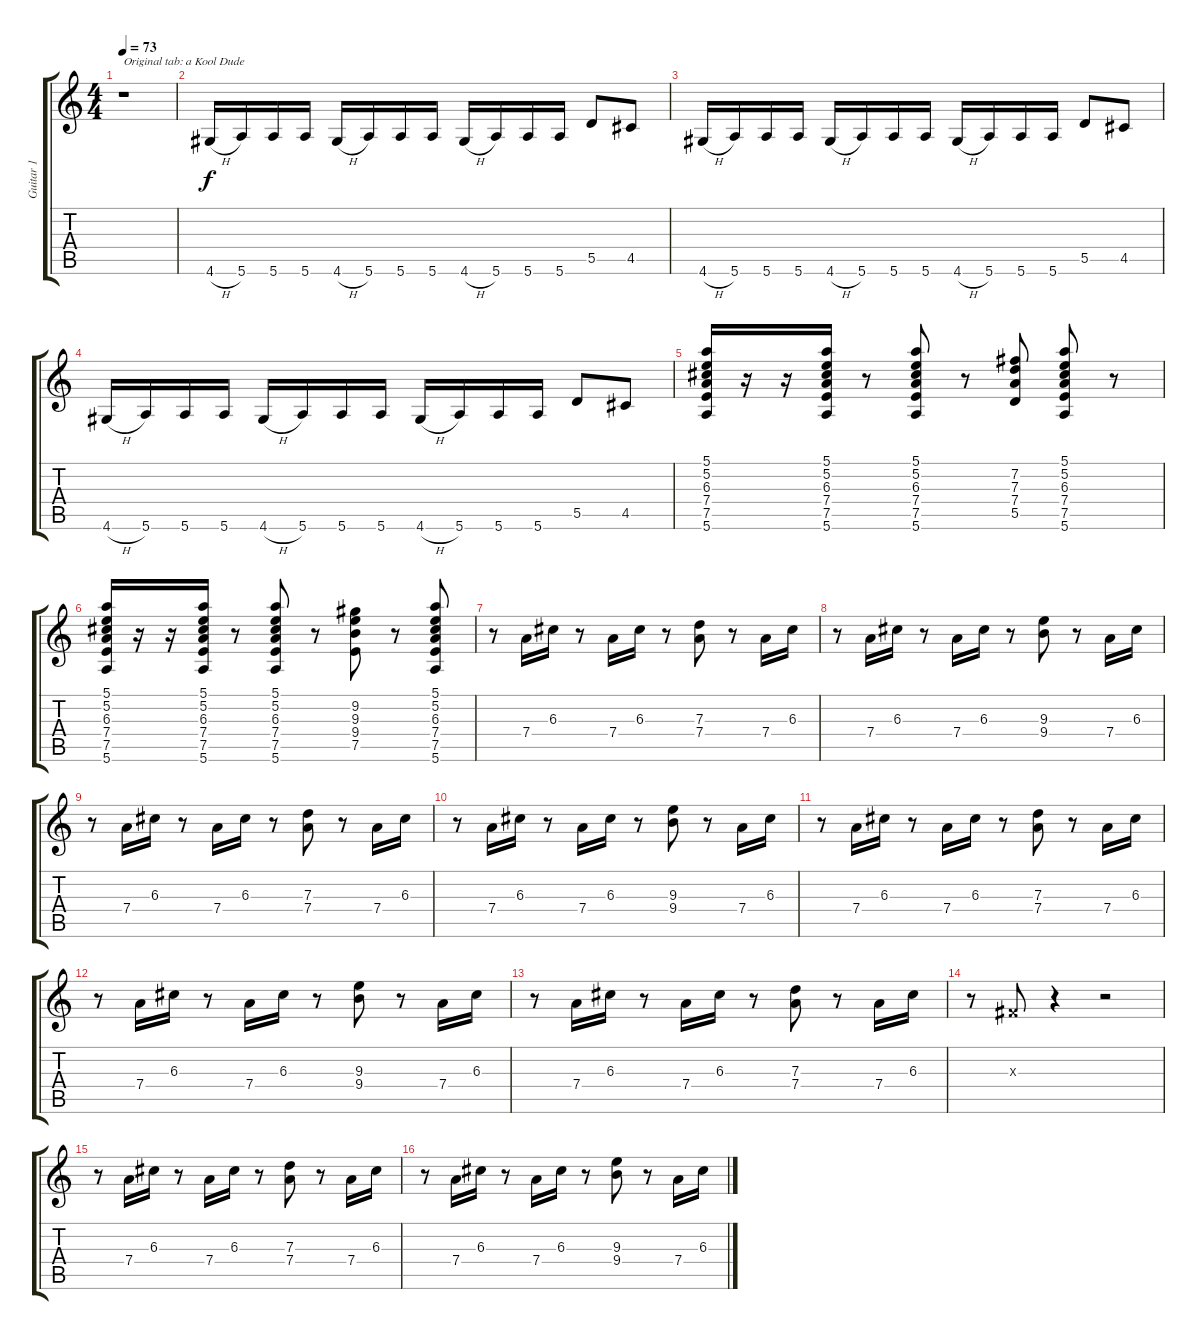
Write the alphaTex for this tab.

\track ("Guitar 1" "Guitar 1") {instrument electricguitarclean}
\staff {score tabs}
\tuning (E4 B3 G3 D3 A2 E2) {hide}
\ts (4 4)
\tempo 73
\clef g2
\ks c
r.1{txt "Original tab: a Kool Dude" dy f instrument electricguitarclean} |
4.6{h}.16 5.6.16 5.6.16 5.6.16 4.6{h}.16 5.6.16 5.6.16 5.6.16 4.6{h}.16 5.6.16 5.6.16 5.6.16 5.5.8 4.5.8 |
4.6{h}.16 5.6.16 5.6.16 5.6.16 4.6{h}.16 5.6.16 5.6.16 5.6.16 4.6{h}.16 5.6.16 5.6.16 5.6.16 5.5.8 4.5.8 |
4.6{h}.16 5.6.16 5.6.16 5.6.16 4.6{h}.16 5.6.16 5.6.16 5.6.16 4.6{h}.16 5.6.16 5.6.16 5.6.16 5.5.8 4.5.8 |
(5.1 5.2 6.3 7.4 7.5 5.6).16 r.16 r.16 (5.1 5.2 6.3 7.4 7.5 5.6).16 r.8 (5.1 5.2 6.3 7.4 7.5 5.6).8 r.8 (7.2 7.3 7.4 5.5).8 (5.1 5.2 6.3 7.4 7.5 5.6).8 r.8 |
(5.1 5.2 6.3 7.4 7.5 5.6).16 r.16 r.16 (5.1 5.2 6.3 7.4 7.5 5.6).16 r.8 (5.1 5.2 6.3 7.4 7.5 5.6).8 r.8 (9.2 9.3 9.4 7.5).8 r.8 (5.1 5.2 6.3 7.4 7.5 5.6).8 |
r.8 7.4.16 6.3.16 r.8 7.4.16 6.3.16 r.8 (7.3 7.4).8 r.8 7.4.16 6.3.16 |
r.8 7.4.16 6.3.16 r.8 7.4.16 6.3.16 r.8 (9.3 9.4).8 r.8 7.4.16 6.3.16 |
r.8 7.4.16 6.3.16 r.8 7.4.16 6.3.16 r.8 (7.3 7.4).8 r.8 7.4.16 6.3.16 |
r.8 7.4.16 6.3.16 r.8 7.4.16 6.3.16 r.8 (9.3 9.4).8 r.8 7.4.16 6.3.16 |
r.8 7.4.16 6.3.16 r.8 7.4.16 6.3.16 r.8 (7.3 7.4).8 r.8 7.4.16 6.3.16 |
r.8 7.4.16 6.3.16 r.8 7.4.16 6.3.16 r.8 (9.3 9.4).8 r.8 7.4.16 6.3.16 |
r.8 7.4.16 6.3.16 r.8 7.4.16 6.3.16 r.8 (7.3 7.4).8 r.8 7.4.16 6.3.16 |
r.8 -1.3{x}.8 r.4 r.2 |
r.8 7.4.16 6.3.16 r.8 7.4.16 6.3.16 r.8 (7.3 7.4).8 r.8 7.4.16 6.3.16 |
r.8 7.4.16 6.3.16 r.8 7.4.16 6.3.16 r.8 (9.3 9.4).8 r.8 7.4.16 6.3.16
